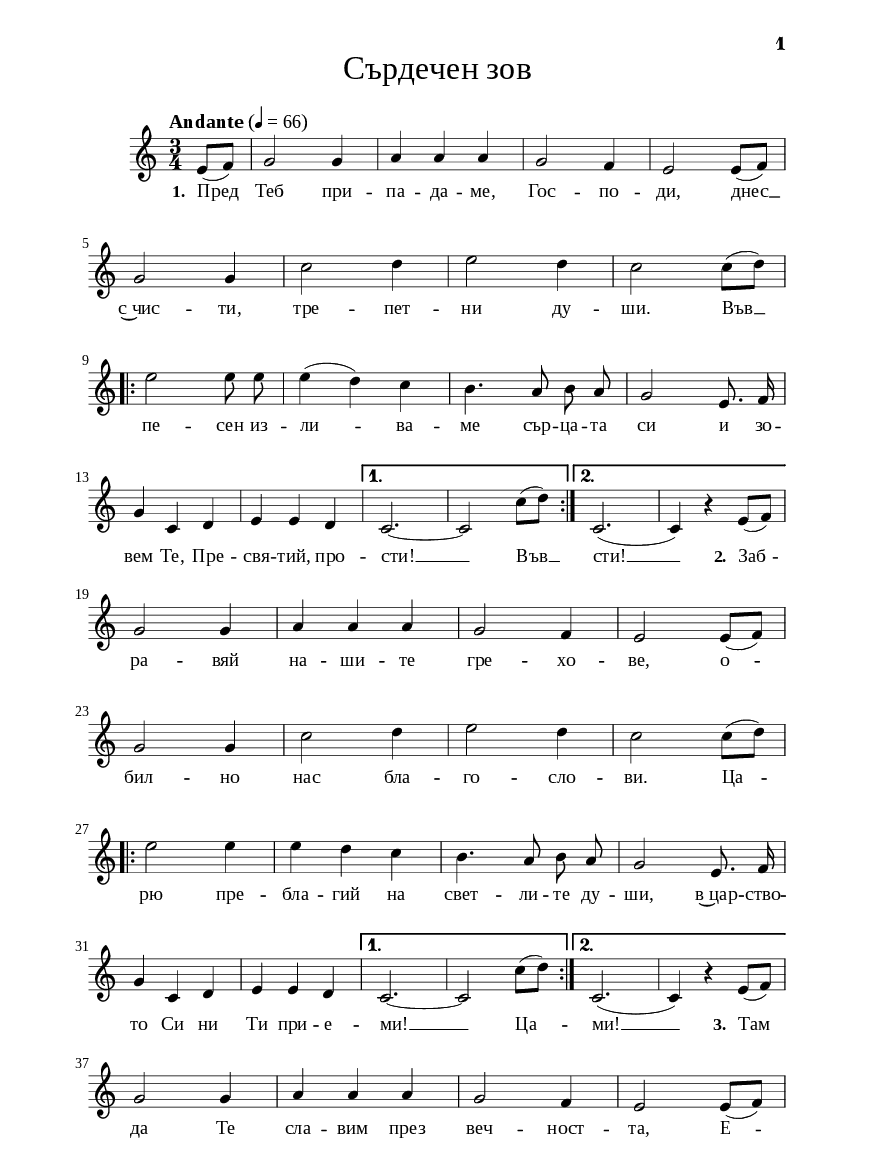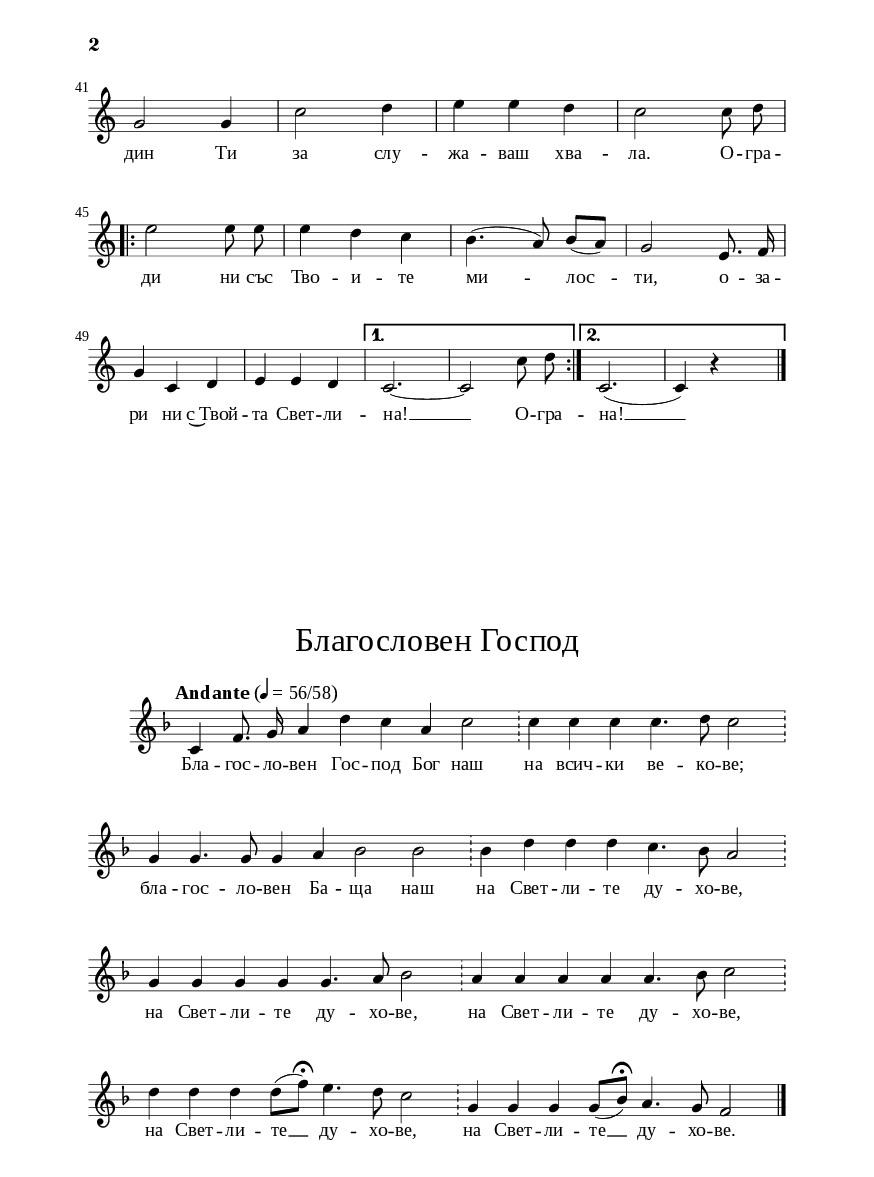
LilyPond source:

\version "2.24.4"

% include paper part and global functions
\include "include/globals.ily"

\bookpart {
  \label #'ref039
  \tocItem \markup "Сърдечен зов"
  \include "include/bookpart-paper.ily"
  \score {
    \include "include/score-layout.ily"

    \new Voice \absolute {
      \clef treble
      \key c \major
      \time 3/4
      \tempoFunc "Andante" 4 "66"
      \autoBeamOff
      \partial 4
      e'8 ([f'8]) |  g'2 g'4 |  a'4 a' a' | g'2 f'4 | e'2 e'8 ([ f' ]) | \break

      g'2 g'4 | c''2 d''4 | e''2 d''4 | c''2 c''8 ( [d''8]) | \break

      \repeat volta 2 {
        e''2 e''8 e'' | e''4 ( d'' ) c'' | b'4. a'8   b' a' | g'2 e'8. f'16 | \break
        g'4 c' d' | e' e' d' |
      }
      \alternative {
        { c'2. ~| c'2  \slurSolid c''8 ( [ d'' ] ) |  }

        { c'2.  ( | c'4 ) r4 e'8 ([f'8 ])| \break }
      }

      g'2 g'4 |  a'4 a' a' | g'2 f'4 | e'2 e'8 ([ f' ]) | \break

      g'2 g'4 | c''2 d''4 | e''2 d''4 | c''2 c''8 ( [d''8]) | \break

      \repeat volta 2 {
        e''2 e''4 | e''4 d'' c'' | b'4. a'8  b' a' | g'2 e'8. f'16 | \break
        g'4 c' d' | e' e' d' |
      }

      \alternative {
        { c'2. ~| c'2  c''8 ( [ d'' ] ) |  }
        { c'2. ( | c'4 ) r4 e'8 ([f'8 ])| \break }
      }

      g'2 g'4 |  a'4 a' a' | g'2 f'4 | e'2 e'8 ([ f' ]) | \break

      g'2 g'4 | c''2 d''4 | e''4 e''4 d''4 | c''2 c''8 d''8 | \break

      \repeat volta 2 {
        e''2 e''8  e'' | e''4  d'' c'' | b'4. ( a'8 )  b' ([a']) | g'2 e'8. f'16 | \break
        g'4 c' d' | e' e' d' |
      }
      \alternative {
        { c'2. ~| c'2 c''8  d''   |   }
        { c'2. ( | c'4 ) r4 s4 \bar "|."  | \break }
      }

    }

    \addlyrics {
      \set stanza = "1. " Пред Теб при -- па -- да -- ме, Гос -- по -- ди, днес __
      с~чис -- ти, тре -- пет -- ни  ду -- ши. Във __
      пе -- сен из -- ли --  ва -- ме  сър -- ца -- та си и зо --
      вем Те, Пре -- свя -- тий, про -- сти! __ Във __ сти! __

      \set stanza = "2. " Заб -- ра -- вяй на -- ши -- те гре -- хо -- ве, о --
      бил -- но нас бла -- го -- сло -- ви. Ца --
      рю пре -- бла -- гий на свет -- ли -- те ду -- ши, в~цар -- ство --
      то Си ни Ти при -- е -- ми! __ Ца -- ми! __

      \set stanza = "3. " Там да Те сла -- вим през веч -- ност -- та, E --
      дин Ти за слу -- жа -- ваш хва -- ла. О -- гра --
      ди ни със Тво -- и -- те ми -- лос -- ти, о -- за --
      ри ни с~Твой -- та Свет -- ли -- на! __ О -- гра -- на! __
    }

    \header {
      title = \titleFunc #'ref_desc_3 "Сърдечен зов" "Sărdečen zov"
    }

    \midi{}

  } % score

\markup \vspace #6
  \markup \vspace #2
  \label #'ref040
  \tocItem \markup "Благословен Господ"
  \include "include/bookpart-paper.ily"
  \score {
    \include "include/score-layout.ily"

    \new Voice \absolute {
      \clef treble
      \omit Score.TimeSignature
      \cadenzaOn % allows custom bar lines
      \key f \major
      \tempoFunc "Andante" 4 "56/58"

      \autoBeamOff
      c'4 f'8. g'16 a'4 d'' c'' a' c''2 \bar"!" c''4 c'' c'' c''4. d''8 c''2 \bar"!" \break
      g'4 g'4. g'8 g'4 a' bes'2 bes' \bar"!" bes'4 d'' d'' d'' c''4. bes'8 a'2 \bar"!" \break
      g'4 g' g' g' g'4. a'8 bes'2 \bar"!" a'4 a' a' a' a'4. bes'8 c''2 \bar"!" \break
      d''4 d'' d'' d''8 ([f'']) \fermata e''4. d''8 c''2 \bar"!" g'4 g' g' g'8 ([ bes' ]) \fermata a'4. g'8 f'2 \bar "|."
    }
    \addlyrics {
      Бла -- гос --
      ло -- вен Гос -- под Бог наш на всич -- ки ве
      -- ко -- ве; бла -- гос -- ло -- вен Ба -- ща наш
      на Свет -- ли -- те ду -- хо -- ве, на Свет --
      ли -- те ду -- хо -- ве, на Свет -- ли -- те ду
      -- хо -- ве, на Свет -- ли -- те __ ду -- хо -- ве,
      на Свет -- ли -- те __ ду -- хо -- ве.}

      \header {
        title = \titleFunc #'ref_desc_1 "Благословен Господ" "Blagosloven Gospod"
      }

      \midi{}

    } % score


  } % bookpart
